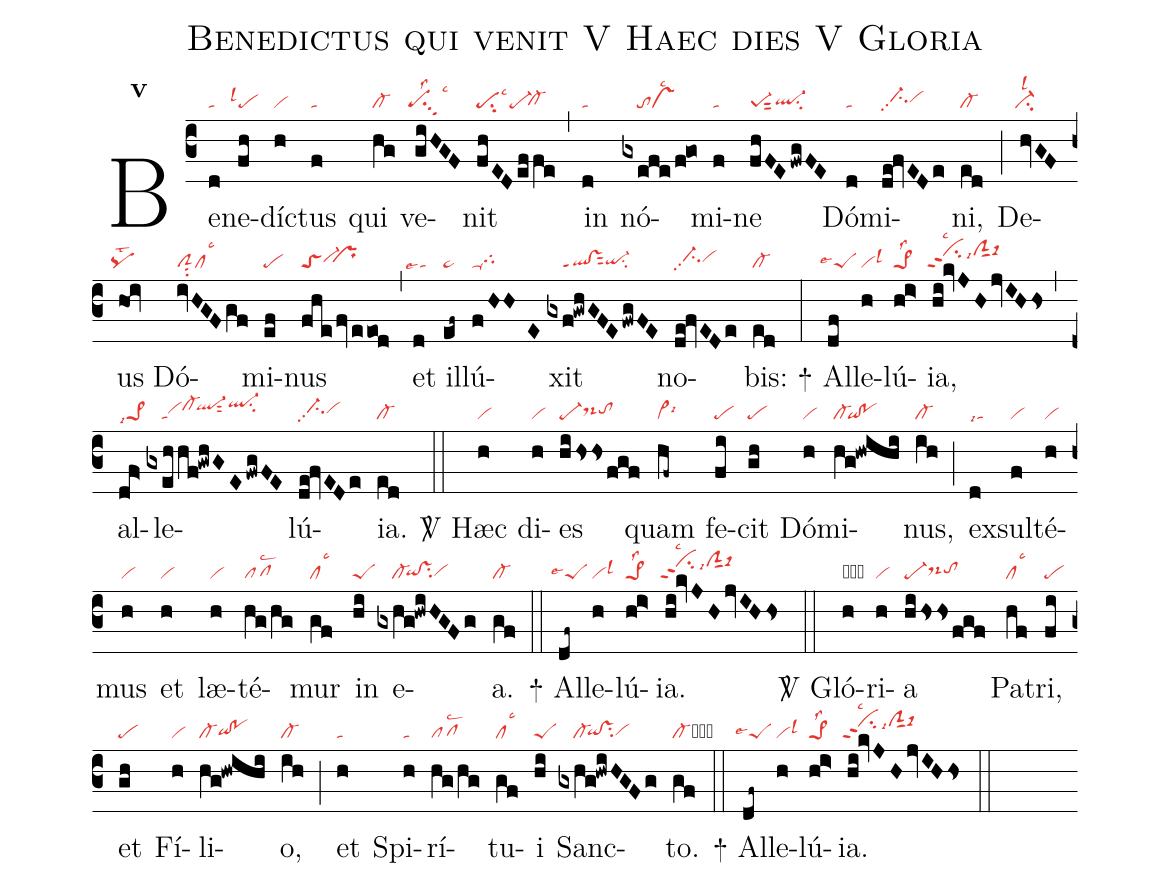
name:Benedictus qui venit V Haec dies V Gloria;
office-part:re;
mode:5;
nabc-lines:1;
%%
initial-style: 0;
name: Benedictus qui venit;
mode: 5;
office-part: Responsorium;
annotation: Resp.;
annotation: v;
nabc-lines: 1;
%%
(c3) Be(d|ta)ne(fh|``pelsl1)díc(h|vi)tus(f|ta) qui(hg|cl-) ve(giHGF|``pesu3lss2lsc3)nit(fhEDeffe|pesu2lsc3pe-`cl-hg) (,) in(d|ta) nó(gxefe/f!go|////tovslsc2)mi(f|ta)ne(fhFE/fwgFE|pe-1sut2ql-hgsu2) Dó(d|ta)mi(de!fvEDe|//ci-hhpp2vihh)ni,(ed|cl-) (;) De(hvGF|`ci-lsl2)us(hoi|``pqlst2) Dó(ivHGFgf|clSsu2cllsc3)mi(ef|pe)nus(fhe/fv/eeod|toSvi-hh``prhh) (,) et(d|``talse4) il(ef~|ta>)lú(fHHE|ta-tghh)xit(gxf!gwhGFE/fwgFE|////ql!vsppt1sut2qi-hgsu2) no(de!fvEDe|//ci-hhpp2vihh)bis:(ed|cl-) (:)

<sp>+</sp> Al(df|``peSlse4)le(h|vilsl3)lú(hi>|pe>1lss2){ia},(hi!kvJHjvIHhs|`cihjppt2lsc2lsi6clShjsut1st-hl) (,) al(df>|pe>1lsi7)le(gxehhf!gwhGE/fwgFE|////tavihhcl-hi`ql-hisut2ql-hjsu2)lú(de!fvEDe|//ci-hhpp2vihh){ia}.(ed|cl-) (::)

<sp>V/</sp> Hæc(h|vi) di(h|vi)es(hiHssfgf|pe-ds-hhtohh) quam(hf~|vi>lsi6) fe(fi|pe)cit(gh|pe) Dó(h|vi)mi(hg!hwihi|cl-`qi!po)nus,(ih|cl-) (;) ex(d|talsi7)sul(f|vi)té(h|vi)mus(h|vi) et(h|vi) læ(h|vi)té(hg/hg|pflsc2)mur(gf|cllsc3) in(hi|peS) e(gxhg!hwiHGFg|////cl-`qihg!vshgsu2vihg)a.(gf|cl-) (::)

<sp>+</sp> Al(df~|``peSlse4)le(h|vilsl3)lú(hi>|pe>1lss2){ia.}(hi!kvJHjvIHhs|`cihjppt2lsc2lsi6clShjsut1st-hl) (::)

<sp>V/</sp> Gló(h|obvi)ri(h|vi)a(hi/hss/fgf|pe-ds-hhtohh) Pa(hf|cllsc3)tri,(fi|pe) et(gh|pe) Fí(h|vi)li(hg!hwihi|cl-qihg!pohg)o,(ih|cl-) (;) et(h|ta) Spi(h|ta)rí(hg/hg|pflsc2)tu(gf|cllsc3)i(hi|peS) Sanc(gxhg!hwiHGFg|////cl-`qihg!vshgsu2vihg)to.(gf|cl-cb) (::)

<sp>+</sp> Al(df~|``peSlse4)le(h|vilsl3)lú(hi>|pe>1lss2){ia.}(hi!kvJHjvIHhs|`cihjppt2lsc2lsi6clShjsut1st-hl) (::)
